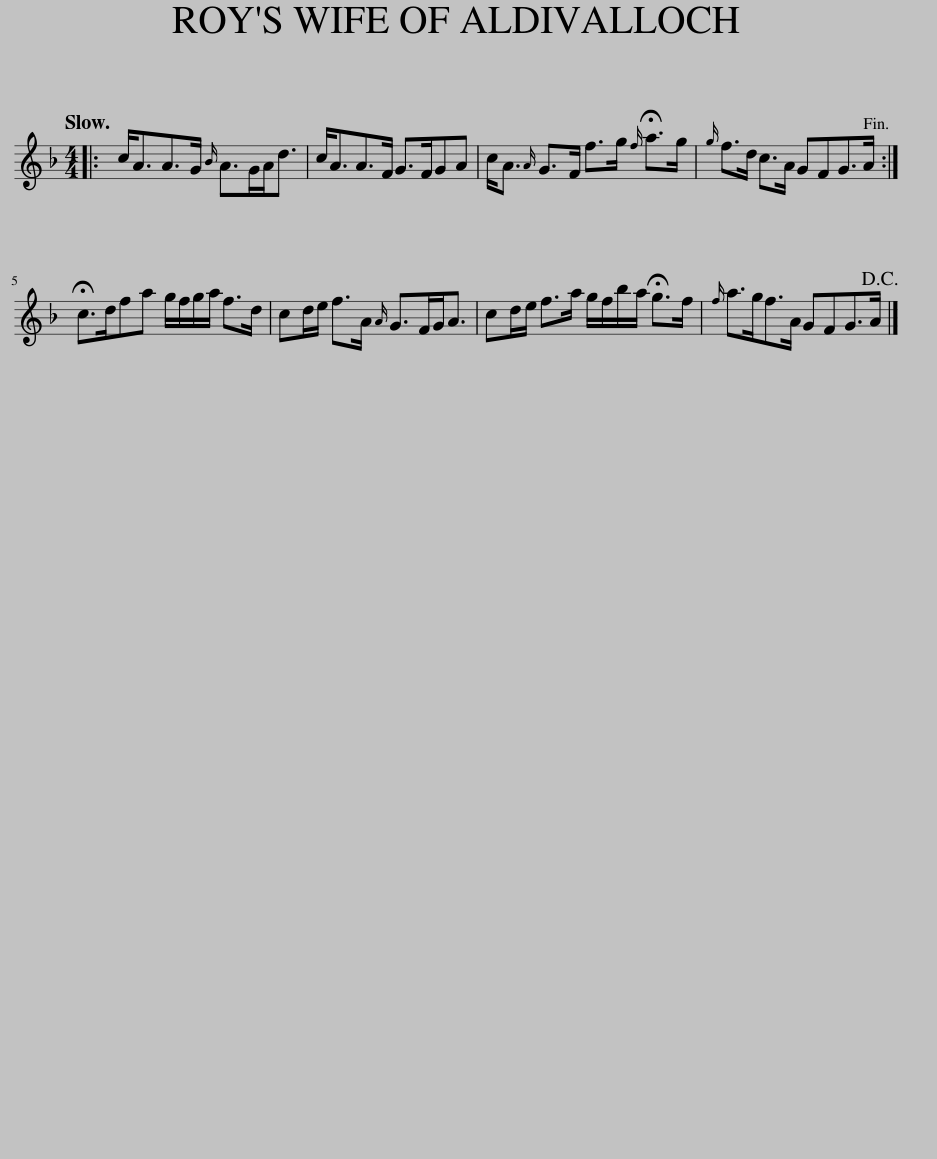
X:1
L:1/8
Q:1/4=120
M:4/4
I:linebreak $
K:F
V:1 treble
V:1
|: c<AA>G{B} A>GA<d | c<AA>F G>FGA | c<A{A} G>F f>g{!fermata!f} !fermata!a>g |{g} f>d c>A GFG>A :|$ !fermata!c>dfa g/f/g/a/ f>d | %5
 cd/e/ f>A{A} G>FG<A | cd/e/ f>a g/f/b/a/ !fermata!g>f |{f} a>gf>A GFG>A!D.C.! |] %8
